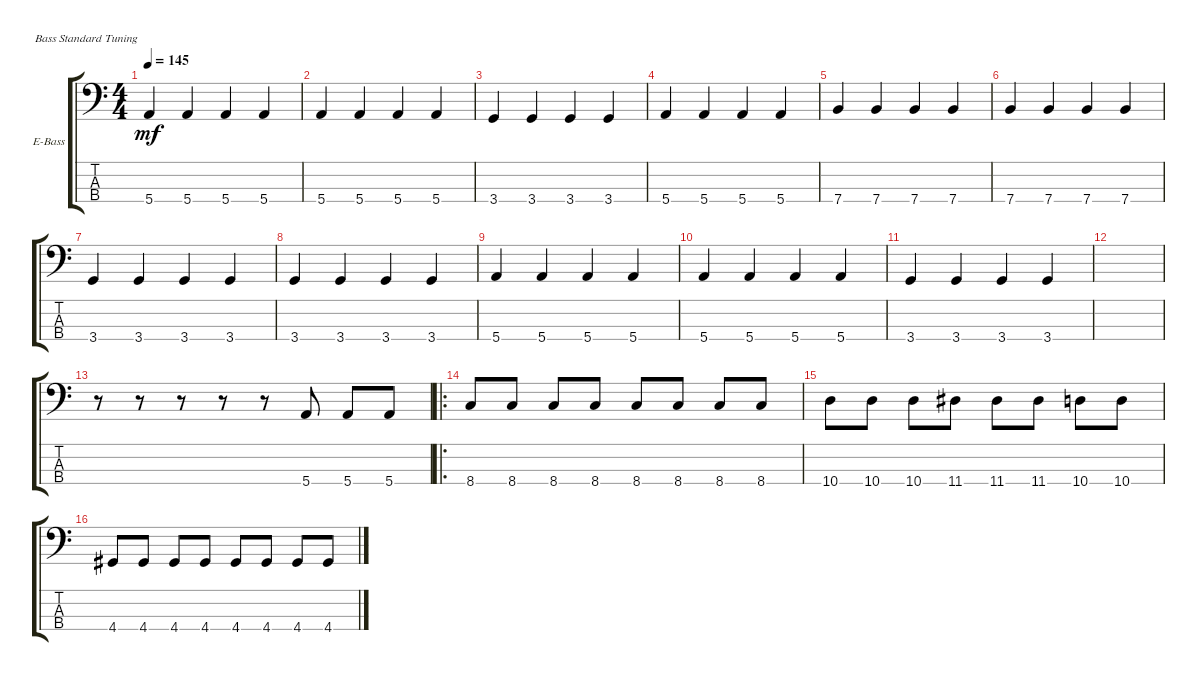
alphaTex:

\defaultSystemsLayout 4
\bracketExtendMode groupsimilarinstruments
\firstSystemTrackNameOrientation horizontal
\otherSystemsTrackNameOrientation horizontal
\track ("Electric Bass" "E-Bass") {instrument electricbassfinger}
\staff {score tabs}
\tuning (G2 D2 A1 E1)
\ts (4 4)
\tempo 145
\clef f4
\ks c
5.4.4{dy mf} 5.4.4 5.4.4 5.4.4 |
5.4.4 5.4.4 5.4.4 5.4.4 |
3.4.4 3.4.4 3.4.4 3.4.4 |
5.4.4 5.4.4 5.4.4 5.4.4 |
7.4.4 7.4.4 7.4.4 7.4.4 |
7.4.4 7.4.4 7.4.4 7.4.4 |
3.4.4 3.4.4 3.4.4 3.4.4 |
3.4.4 3.4.4 3.4.4 3.4.4 |
5.4.4 5.4.4 5.4.4 5.4.4 |
5.4.4 5.4.4 5.4.4 5.4.4 |
3.4.4 3.4.4 3.4.4 3.4.4 |
|
r.8 r.8 r.8 r.8 r.8 5.4.8 5.4.8 5.4.8 |
\ro
8.4.8 8.4.8 8.4.8 8.4.8 8.4.8 8.4.8 8.4.8 8.4.8 |
10.4.8 10.4.8 10.4.8 11.4.8 11.4.8 11.4.8 10.4.8 10.4.8 |
4.4.8 4.4.8 4.4.8 4.4.8 4.4.8 4.4.8 4.4.8 4.4.8
